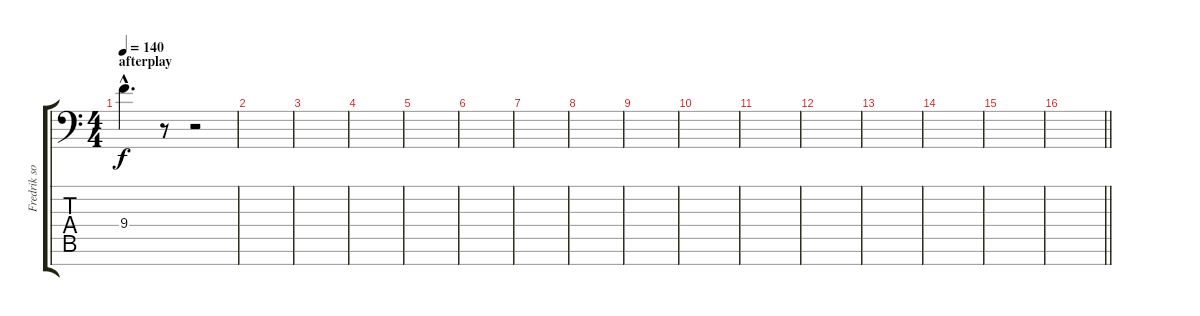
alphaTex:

\track ("Fredrik solo" "Fredrik so") {instrument overdrivenguitar}
\staff {score tabs}
\tuning (Bb3 Gb3 Db3 Ab2 Eb2 Bb1 F1) {hide}
\ts (4 4)
\section ("" "afterplay")
\tempo 140
\clef f4
\ks c
9.4{hac t}.4{d dy f} r.8 r.2 |
|
|
|
|
|
|
|
|
|
|
|
|
|
|
\barLineRight lightlight
